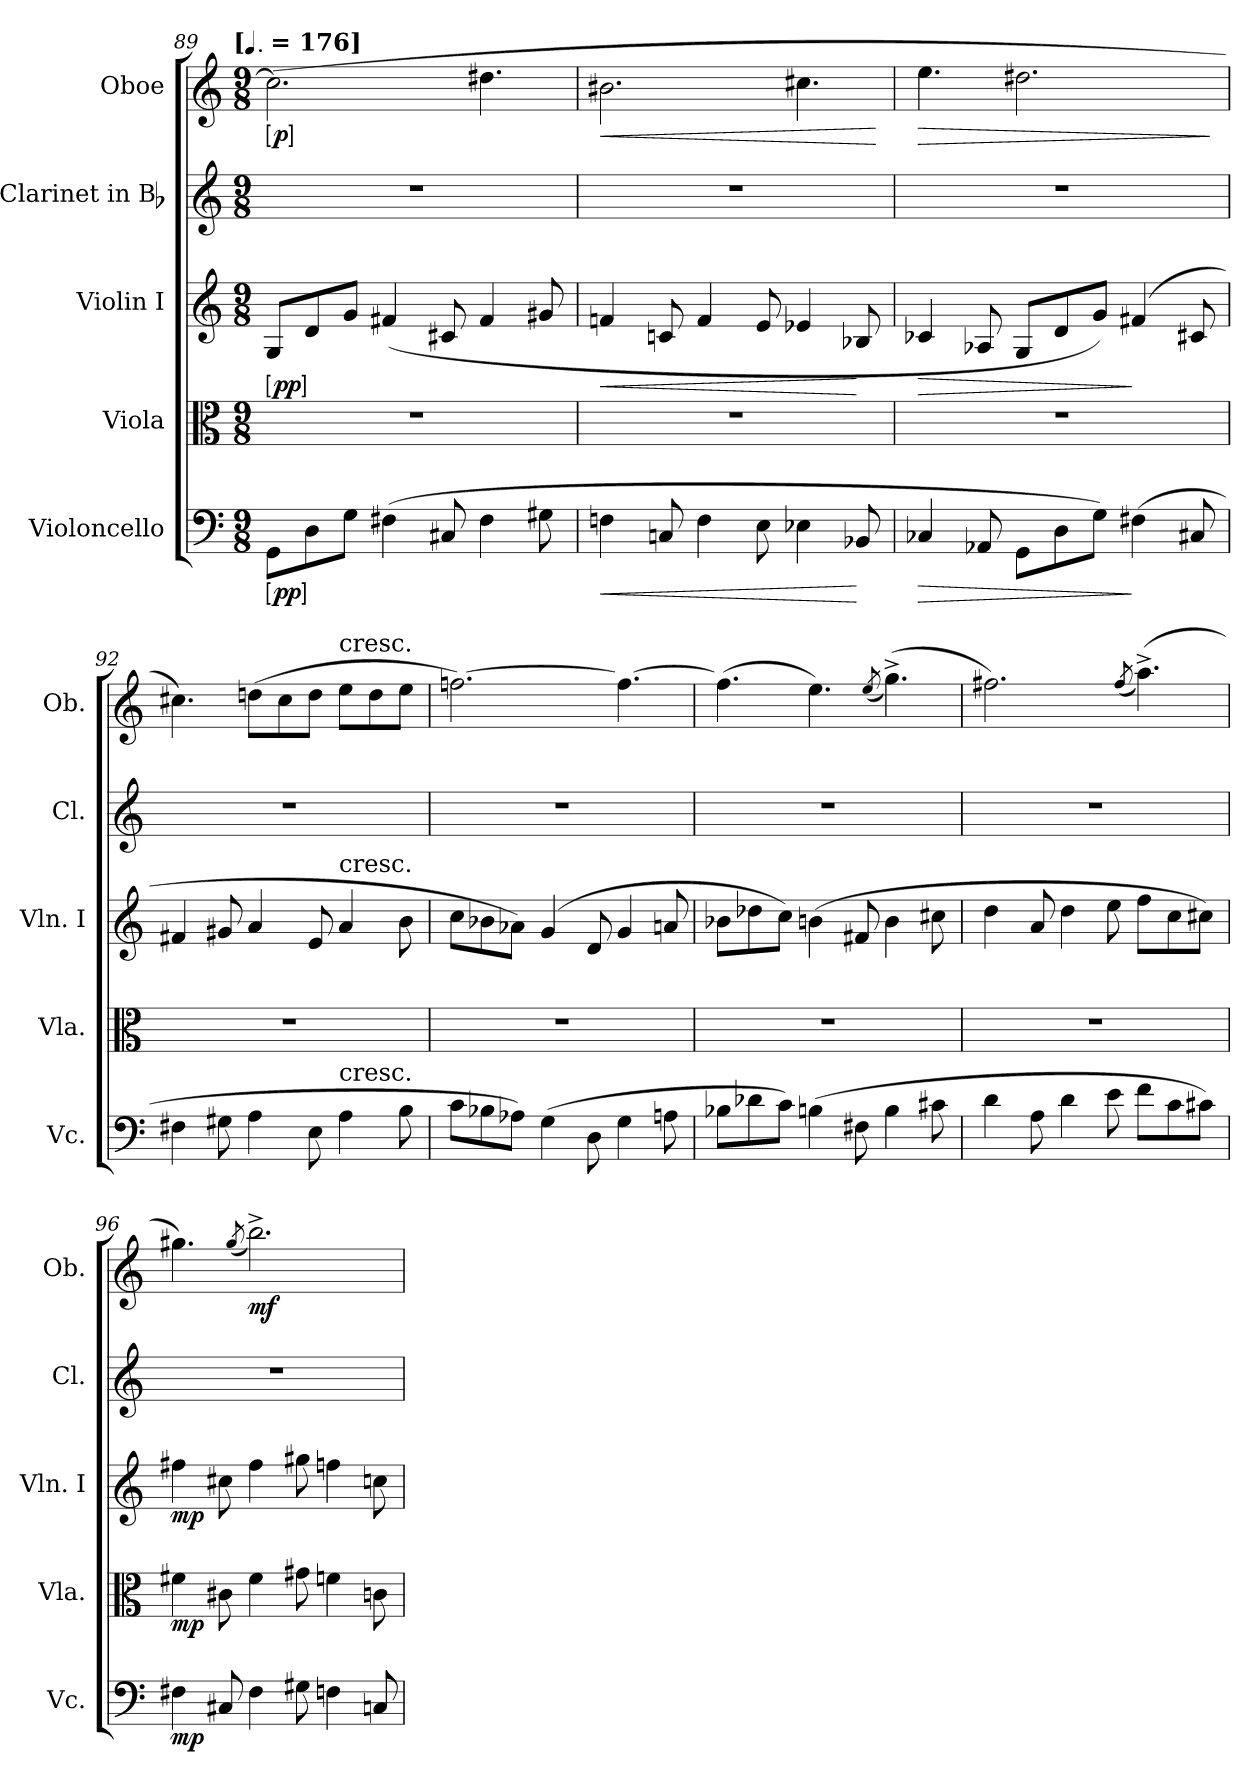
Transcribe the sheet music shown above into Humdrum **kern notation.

**kern	**dynam	**kern	**dynam	**kern	**dynam	**kern	**kern	**dynam
*part5	*part5	*part4	*part4	*part3	*part3	*part2	*part1	*part1
*staff5	*staff5	*staff4	*staff4	*staff3	*staff3	*staff2	*staff1	*staff1
*I"Violoncello	*	*I"Viola	*	*I"Violin I	*	*I"Clarinet in Bb	*I"Oboe	*
*I'Vc.	*	*I'Vla.	*	*I'Vln. I	*	*I'Cl.	*I'Ob.	*
*clefF4	*	*clefC3	*	*clefG2	*	*clefG2	*clefG2	*
*	*	*	*	*	*	*ITrd1c2	*	*
*k[]	*	*k[]	*	*k[]	*	*k[b-e-]	*k[]	*
!!LO:TX:omd:t=[[quarter-dot] = 176]
*M9/8	*	*M9/8	*	*M9/8	*	*M9/8	*M9/8	*
*MM264	*	*MM264	*	*MM264	*	*MM264	*MM264	*
=89	=89	=89	=89	=89	=89	=89	=89	=89
!	!LO:DY:ed=brack	!	!	!	!LO:DY:ed=brack	!	!	!LO:DY:ed=brack
8GG\L	pp	8%9r	.	8GL	pp	8%9r	(2.cc#j]	p
8D	.	.	.	8d	.	.	.	.
8GJ	.	.	.	8gJ	.	.	.	.
(4F#X	.	.	.	(>4f#X	.	.	.	.
8C#X	.	.	.	8c#X	.	.	.	.
4F#	.	.	.	4f#	.	.	4.dd#X	.
8G#X	.	.	.	8g#X	.	.	.	.
=90	=90	=90	=90	=90	=90	=90	=90	=90
!	!LO:HP:b	!	!	!	!LO:HP:b	!	!	!LO:HP:b
4Fn	<	8%9r	.	4fn	<	8%9r	2.b#X	<
8Cn	.	.	.	8cn	.	.	.	.
4F	.	.	.	4f	.	.	.	.
8E	.	.	.	8e	.	.	.	.
4E-X	.	.	.	4e-X	.	.	4.cc#X	.
8BB-X	[	.	.	8B-X	[	.	.	.
.	.	.	.	.	.	.	.	[
=91	=91	=91	=91	=91	=91	=91	=91	=91
!	!LO:HP:b	!	!	!	!LO:HP:b	!	!	!LO:HP:b
4C-X	>	8%9r	.	4c-X	>	8%9r	4.ee	>
8AA-X	.	.	.	8A-X	.	.	.	.
8GG\L	.	.	.	8GL	.	.	2.dd#X	.
8D	.	.	.	8d	.	.	.	.
8GJ)	.	.	.	8gJ)	.	.	.	.
(4F#X	]	.	.	(4f#X	]	.	.	.
8C#X	.	.	.	8c#X	.	.	.	.
.	.	.	.	.	.	.	.	]
=92	=92	=92	=92	=92	=92	=92	=92	=92
4F#X	.	8%9r	.	4f#X	.	8%9r	4.cc#X)	.
8G#X	.	.	.	8g#X	.	.	.	.
4A	.	.	.	4a	.	.	(8ddnL	.
.	.	.	.	.	.	.	8cc#	.
8E	.	.	.	8e	.	.	8ddJ	.
!	!	!	!	!	!	!	!LO:TX:t=cresc.	!
!	!	!	!	!LO:TX:t=cresc.	!	!	!	!
!LO:TX:t=cresc.	!	!	!	!	!	!	!	!
4A	.	.	.	4a	.	.	8eeL	.
.	.	.	.	.	.	.	8dd	.
8B	.	.	.	8b	.	.	8eeJ	.
=93	=93	=93	=93	=93	=93	=93	=93	=93
8cL	.	8%9r	.	8ccL	.	8%9r	[2.ffn)	.
8B-X	.	.	.	8b-X	.	.	.	.
8A-XJ)	.	.	.	8a-XJ)	.	.	.	.
(4G	.	.	.	(4g	.	.	.	.
8D	.	.	.	8d	.	.	.	.
4G	.	.	.	4g	.	.	4.ff_	.
8An	.	.	.	8an	.	.	.	.
=94	=94	=94	=94	=94	=94	=94	=94	=94
8B-XL	.	8%9r	.	8b-XL	.	8%9r	(4.ff]	.
8d-X	.	.	.	8dd-X	.	.	.	.
8cJ)	.	.	.	8ccJ)	.	.	.	.
(4Bn	.	.	.	(4bn	.	.	4.ee)	.
8F#X	.	.	.	8f#X	.	.	.	.
.	.	.	.	.	.	.	(<8qee/	.
4B	.	.	.	4b	.	.	(4.gg^)	.
8c#X	.	.	.	8cc#X	.	.	.	.
=95	=95	=95	=95	=95	=95	=95	=95	=95
4d	.	8%9r	.	4dd	.	8%9r	2.ff#X)	.
8A	.	.	.	8a	.	.	.	.
4d	.	.	.	4dd	.	.	.	.
8e	.	.	.	8ee	.	.	.	.
.	.	.	.	.	.	.	(<8qff#/	.
8fL	.	.	.	8ffL	.	.	(4.aa^)	.
8c	.	.	.	8cc	.	.	.	.
8c#XJ)	.	.	.	8cc#XJ)	.	.	.	.
=96	=96	=96	=96	=96	=96	=96	=96	=96
4F#X	mp	4f#X	mp	4ff#X	mp	8%9r	4.gg#X)	.
8C#X	.	8c#X	.	8cc#X	.	.	.	.
.	.	.	.	.	.	.	(<8qgg#/	.
4F#	.	4f#	.	4ff#	.	.	2.bb^)	mf
8G#X	.	8g#X	.	8gg#X	.	.	.	.
4Fn	.	4fn	.	4ffn	.	.	.	.
8Cn	.	8cn	.	8ccn	.	.	.	.
=	=	=	=	=	=	=	=	=
*-	*-	*-	*-	*-	*-	*-	*-	*-
